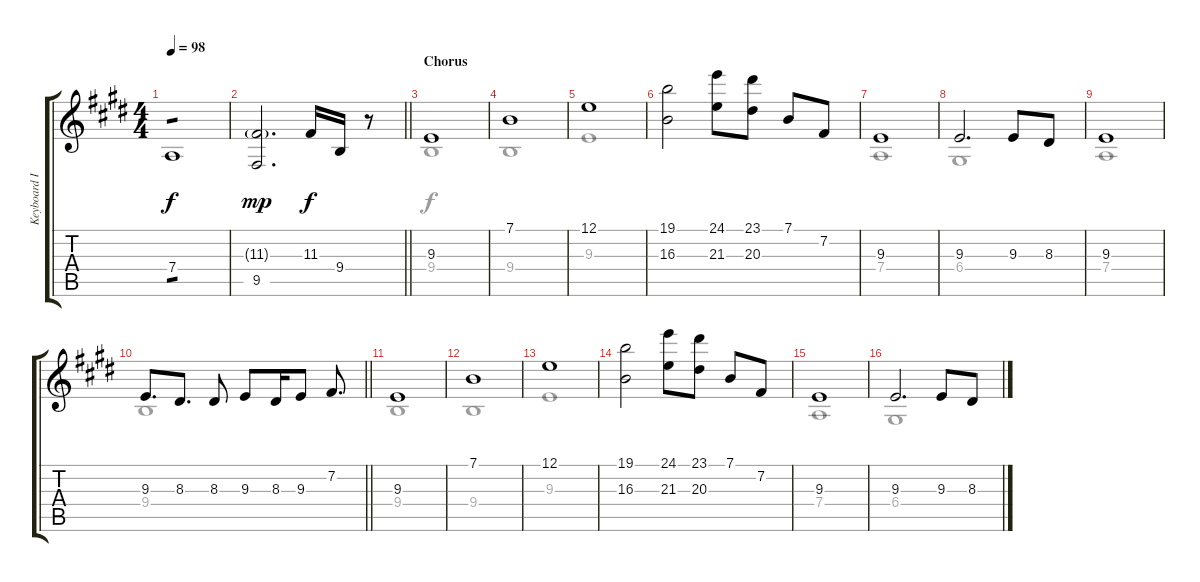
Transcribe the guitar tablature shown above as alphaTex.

\track ("Keyboard I" "Keyboard I") {instrument stringensemble1}
\staff {score tabs}
\tuning (E4 B3 G3 D3 A2 E2) {hide}
\voice
\ts (4 4)
\tempo 98
\clef g2
\ks e
7.4.1{tp 1 dy f} |
\barLineRight lightlight
(11.3{g} 9.5).2{d dy mp} 11.3.16{dy f} 9.4.16 r.8 |
\section ("" "Chorus")
9.3.1 |
7.1.1 |
12.1.1 |
(19.1 16.3).2 (24.1 21.3).8 (23.1 20.3).8 7.1.8 7.2.8 |
9.3.1 |
9.3.2{d} 9.3.8 8.3.8 |
9.3.1 |
\barLineRight lightlight
9.3.8{d} 8.3.8{d} 8.3.8 9.3.8 8.3.16 9.3.8 7.2.8{d} |
\section ("" "")
9.3.1 |
7.1.1 |
12.1.1 |
(19.1 16.3).2 (24.1 21.3).8 (23.1 20.3).8 7.1.8 7.2.8 |
9.3.1 |
9.3.2{d} 9.3.8 8.3.8
\voice
\clef g2
\ottava regular
\simile none
\ks e
|
\barLineRight lightlight
|
9.4.1 |
9.4.1 |
9.3.1 |
|
7.4.1 |
6.4.1 |
7.4.1 |
\barLineRight lightlight
9.4.1 |
9.4.1 |
9.4.1 |
9.3.1 |
|
7.4.1 |
6.4.1
